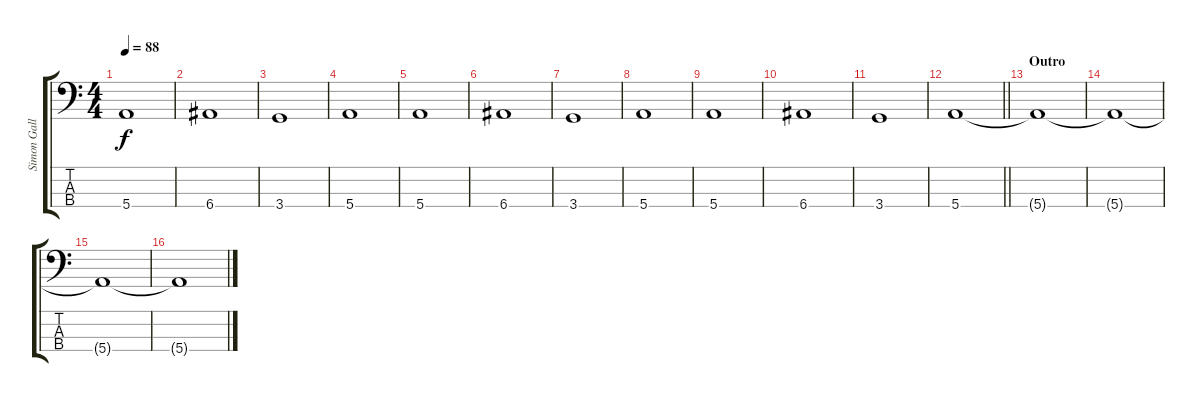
\track ("Simon Gallup" "Simon Gall") {instrument electricbasspick}
\staff {score tabs}
\tuning (G2 D2 A1 E1) {hide}
\ts (4 4)
\tempo 88
\clef f4
\ks c
5.4.1{dy f} |
6.4.1 |
3.4.1 |
5.4.1 |
5.4.1 |
6.4.1 |
3.4.1 |
5.4.1 |
5.4.1 |
6.4.1 |
3.4.1 |
\barLineRight lightlight
5.4.1 |
\section ("" "Outro")
5.4{t}.1 |
5.4{t}.1 |
5.4{t}.1 |
5.4{t}.1
